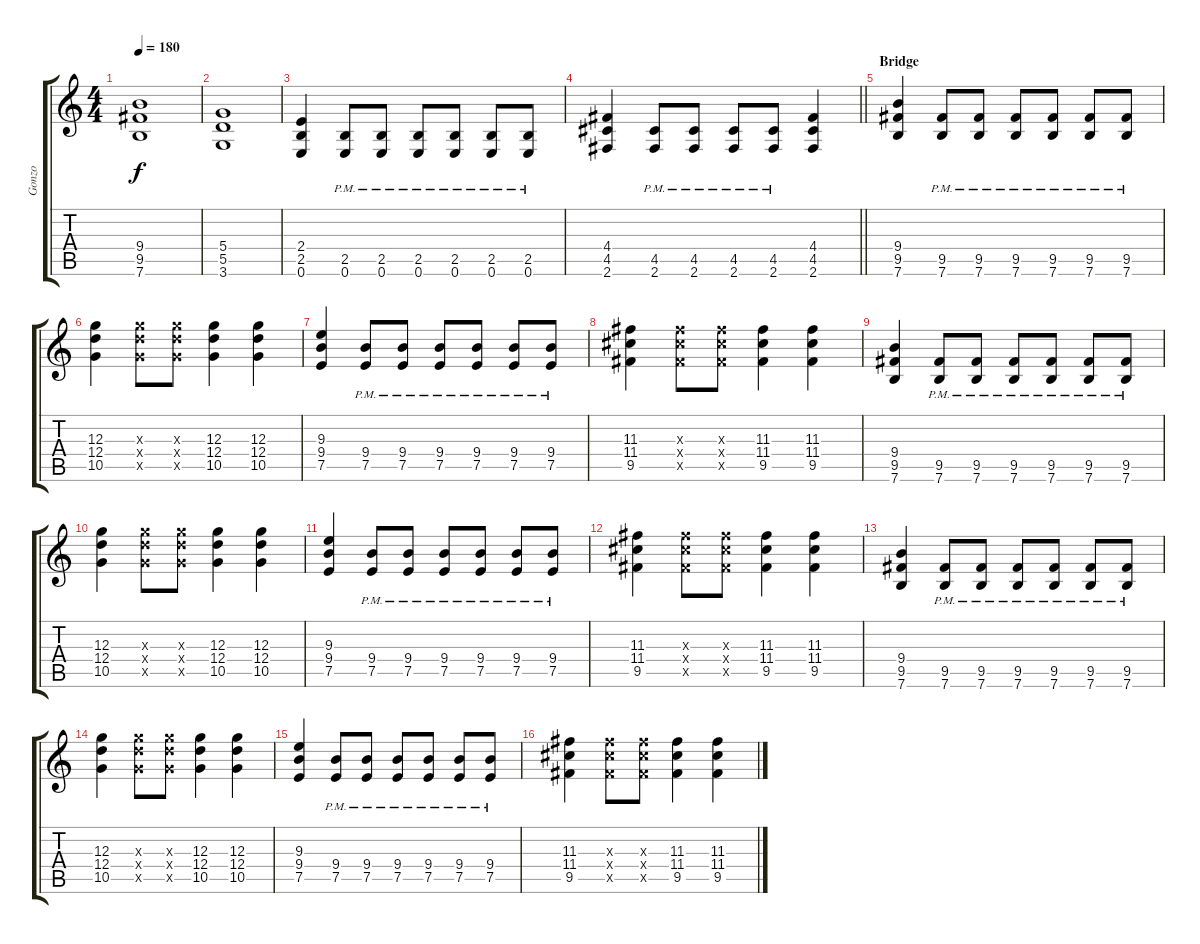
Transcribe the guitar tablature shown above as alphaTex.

\track ("Gonzo" "Gonzo") {instrument distortionguitar}
\staff {score tabs}
\tuning (E4 B3 G3 D3 A2 E2) {hide}
\ts (4 4)
\tempo 180
\clef g2
\ks c
(9.4 9.5 7.6).1{dy f} |
(5.4 5.5 3.6).1 |
(2.4 2.5 0.6).4 (2.5{pm} 0.6{pm}).8 (2.5{pm} 0.6{pm}).8 (2.5{pm} 0.6{pm}).8 (2.5{pm} 0.6{pm}).8 (2.5{pm} 0.6{pm}).8 (2.5{pm} 0.6{pm}).8 |
\barLineRight lightlight
(4.4 4.5 2.6).4 (4.5{pm} 2.6{pm}).8 (4.5{pm} 2.6{pm}).8 (4.5{pm} 2.6{pm}).8 (4.5{pm} 2.6{pm}).8 (4.4 4.5 2.6).4 |
\section ("" "Bridge")
(9.4 9.5 7.6).4 (9.5{pm} 7.6{pm}).8 (9.5{pm} 7.6{pm}).8 (9.5{pm} 7.6{pm}).8 (9.5{pm} 7.6{pm}).8 (9.5{pm} 7.6{pm}).8 (9.5{pm} 7.6{pm}).8 |
(12.3 12.4 10.5).4 (12.3{x} 12.4{x} 10.5{x}).8 (12.3{x} 12.4{x} 10.5{x}).8 (12.3 12.4 10.5).4 (12.3 12.4 10.5).4 |
(9.3 9.4 7.5).4 (9.4{pm} 7.5{pm}).8 (9.4{pm} 7.5{pm}).8 (9.4{pm} 7.5{pm}).8 (9.4{pm} 7.5{pm}).8 (9.4{pm} 7.5{pm}).8 (9.4{pm} 7.5{pm}).8 |
(11.3 11.4 9.5).4 (11.3{x} 11.4{x} 9.5{x}).8 (11.3{x} 11.4{x} 9.5{x}).8 (11.3 11.4 9.5).4 (11.3 11.4 9.5).4 |
(9.4 9.5 7.6).4 (9.5{pm} 7.6{pm}).8 (9.5{pm} 7.6{pm}).8 (9.5{pm} 7.6{pm}).8 (9.5{pm} 7.6{pm}).8 (9.5{pm} 7.6{pm}).8 (9.5{pm} 7.6{pm}).8 |
(12.3 12.4 10.5).4 (12.3{x} 12.4{x} 10.5{x}).8 (12.3{x} 12.4{x} 10.5{x}).8 (12.3 12.4 10.5).4 (12.3 12.4 10.5).4 |
(9.3 9.4 7.5).4 (9.4{pm} 7.5{pm}).8 (9.4{pm} 7.5{pm}).8 (9.4{pm} 7.5{pm}).8 (9.4{pm} 7.5{pm}).8 (9.4{pm} 7.5{pm}).8 (9.4{pm} 7.5{pm}).8 |
(11.3 11.4 9.5).4 (11.3{x} 11.4{x} 9.5{x}).8 (11.3{x} 11.4{x} 9.5{x}).8 (11.3 11.4 9.5).4 (11.3 11.4 9.5).4 |
(9.4 9.5 7.6).4 (9.5{pm} 7.6{pm}).8 (9.5{pm} 7.6{pm}).8 (9.5{pm} 7.6{pm}).8 (9.5{pm} 7.6{pm}).8 (9.5{pm} 7.6{pm}).8 (9.5{pm} 7.6{pm}).8 |
(12.3 12.4 10.5).4 (12.3{x} 12.4{x} 10.5{x}).8 (12.3{x} 12.4{x} 10.5{x}).8 (12.3 12.4 10.5).4 (12.3 12.4 10.5).4 |
(9.3 9.4 7.5).4 (9.4{pm} 7.5{pm}).8 (9.4{pm} 7.5{pm}).8 (9.4{pm} 7.5{pm}).8 (9.4{pm} 7.5{pm}).8 (9.4{pm} 7.5{pm}).8 (9.4{pm} 7.5{pm}).8 |
(11.3 11.4 9.5).4 (11.3{x} 11.4{x} 9.5{x}).8 (11.3{x} 11.4{x} 9.5{x}).8 (11.3 11.4 9.5).4 (11.3 11.4 9.5).4
